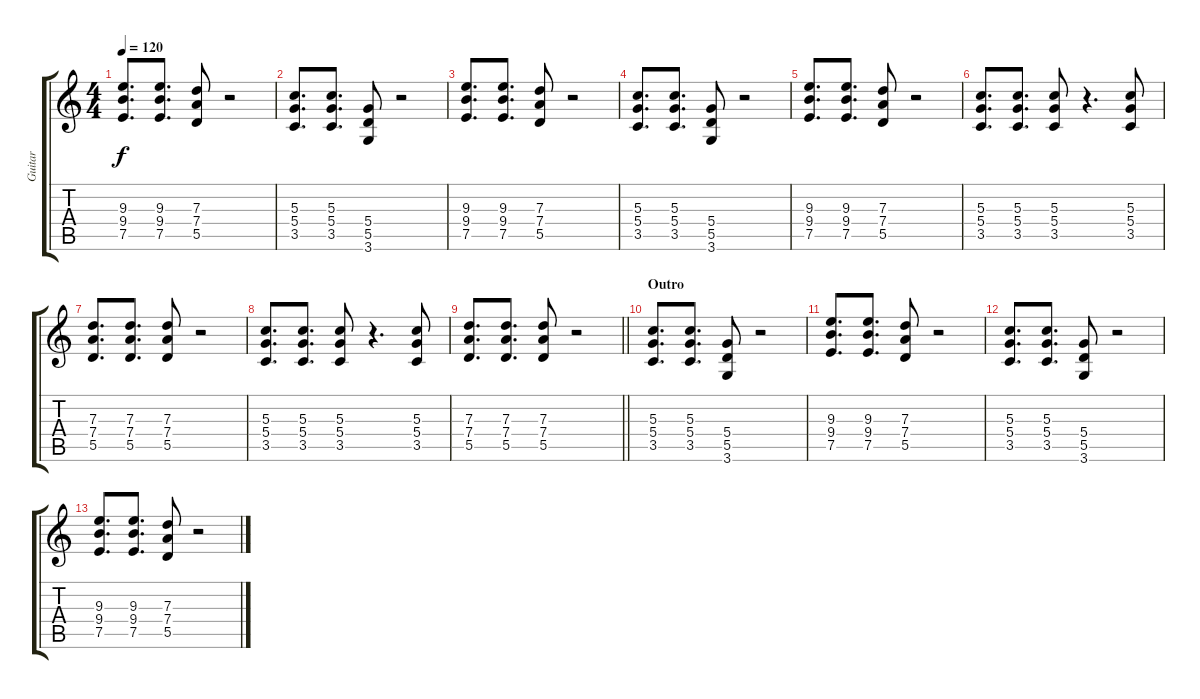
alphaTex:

\track ("Guitar" "Guitar") {instrument acousticguitarsteel}
\staff {score tabs}
\tuning (E4 B3 G3 D3 A2 E2) {hide}
\ts (4 4)
\tempo 120
\clef g2
\ks c
(9.3 9.4 7.5).8{d dy f} (9.3 9.4 7.5).8{d} (7.3 7.4 5.5).8 r.2 |
(5.3 5.4 3.5).8{d} (5.3 5.4 3.5).8{d} (5.4 5.5 3.6).8 r.2 |
(9.3 9.4 7.5).8{d} (9.3 9.4 7.5).8{d} (7.3 7.4 5.5).8 r.2 |
(5.3 5.4 3.5).8{d} (5.3 5.4 3.5).8{d} (5.4 5.5 3.6).8 r.2 |
(9.3 9.4 7.5).8{d} (9.3 9.4 7.5).8{d} (7.3 7.4 5.5).8 r.2 |
(5.3 5.4 3.5).8{d} (5.3 5.4 3.5).8{d} (5.3 5.4 3.5).8 r.4{d} (5.3 5.4 3.5).8 |
(7.3 7.4 5.5).8{d} (7.3 7.4 5.5).8{d} (7.3 7.4 5.5).8 r.2 |
(5.3 5.4 3.5).8{d} (5.3 5.4 3.5).8{d} (5.3 5.4 3.5).8 r.4{d} (5.3 5.4 3.5).8 |
\barLineRight lightlight
(7.3 7.4 5.5).8{d} (7.3 7.4 5.5).8{d} (7.3 7.4 5.5).8 r.2 |
\section ("" "Outro")
(5.3 5.4 3.5).8{d} (5.3 5.4 3.5).8{d} (5.4 5.5 3.6).8 r.2 |
(9.3 9.4 7.5).8{d} (9.3 9.4 7.5).8{d} (7.3 7.4 5.5).8 r.2 |
(5.3 5.4 3.5).8{d volume 0} (5.3 5.4 3.5).8{d} (5.4 5.5 3.6).8 r.2 |
(9.3 9.4 7.5).8{d} (9.3 9.4 7.5).8{d} (7.3 7.4 5.5).8 r.2
